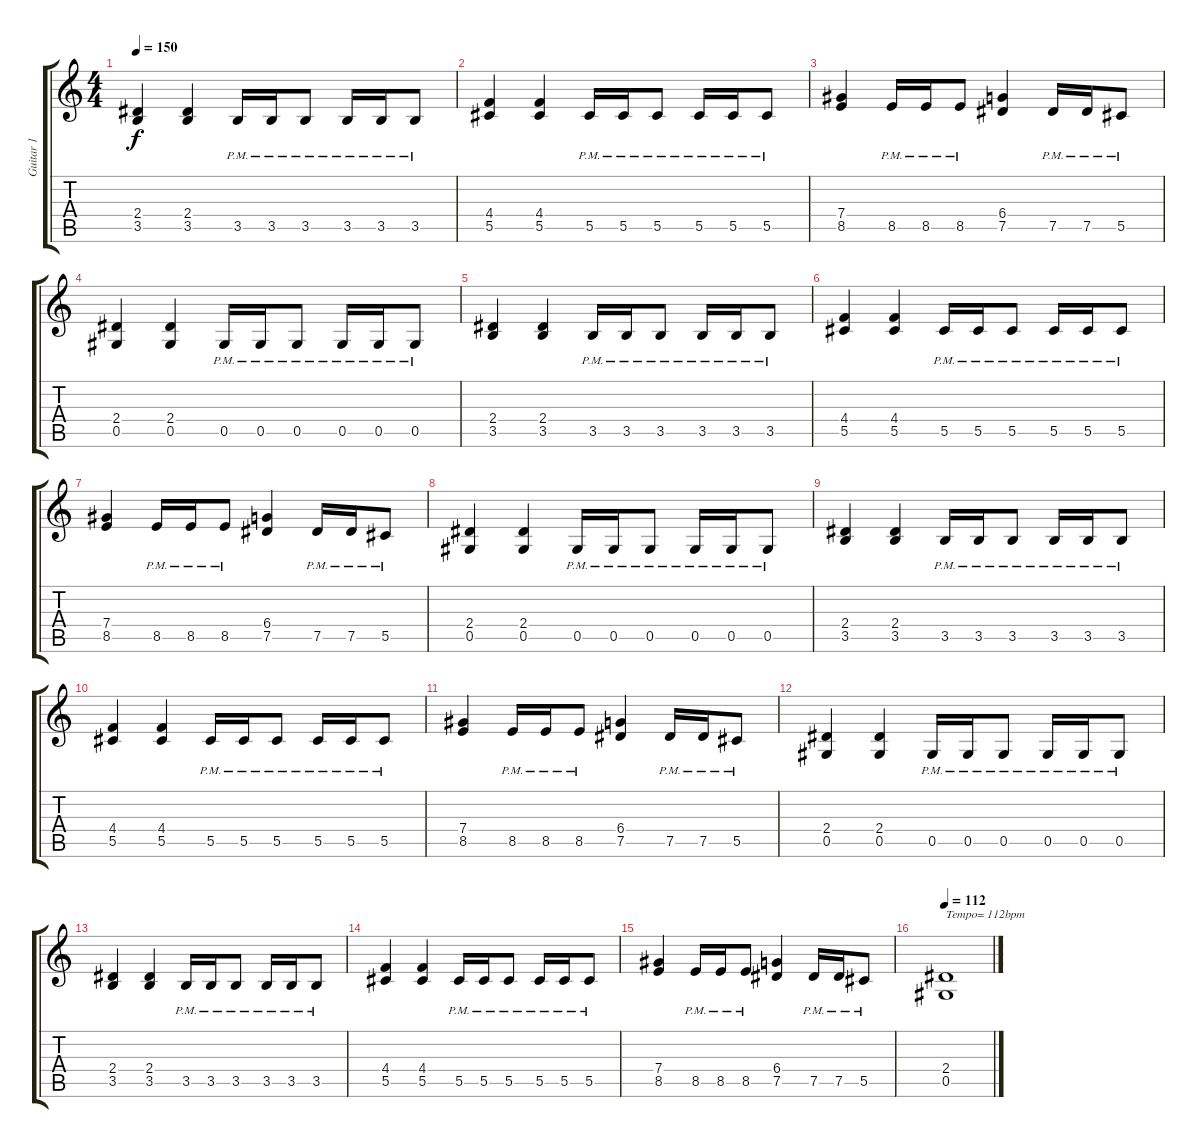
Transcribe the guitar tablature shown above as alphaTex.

\track ("Guitar 1" "Guitar 1") {instrument acousticguitarsteel}
\staff {score tabs}
\tuning (Eb4 Bb3 Gb3 Db3 Ab2 Eb2) {hide}
\ts (4 4)
\tempo 150
\clef g2
\ks c
(2.4 3.5).4{dy f} (2.4 3.5).4 3.5{pm}.16 3.5{pm}.16 3.5{pm}.8 3.5{pm}.16 3.5{pm}.16 3.5{pm}.8 |
(4.4 5.5).4 (4.4 5.5).4 5.5{pm}.16 5.5{pm}.16 5.5{pm}.8 5.5{pm}.16 5.5{pm}.16 5.5{pm}.8 |
(7.4 8.5).4 8.5{pm}.16 8.5{pm}.16 8.5{pm}.8 (6.4 7.5).4 7.5{pm}.16 7.5{pm}.16 5.5{pm}.8 |
(2.4 0.5).4 (2.4 0.5).4 0.5{pm}.16 0.5{pm}.16 0.5{pm}.8 0.5{pm}.16 0.5{pm}.16 0.5{pm}.8 |
(2.4 3.5).4 (2.4 3.5).4 3.5{pm}.16 3.5{pm}.16 3.5{pm}.8 3.5{pm}.16 3.5{pm}.16 3.5{pm}.8 |
(4.4 5.5).4 (4.4 5.5).4 5.5{pm}.16 5.5{pm}.16 5.5{pm}.8 5.5{pm}.16 5.5{pm}.16 5.5{pm}.8 |
(7.4 8.5).4 8.5{pm}.16 8.5{pm}.16 8.5{pm}.8 (6.4 7.5).4 7.5{pm}.16 7.5{pm}.16 5.5{pm}.8 |
(2.4 0.5).4 (2.4 0.5).4 0.5{pm}.16 0.5{pm}.16 0.5{pm}.8 0.5{pm}.16 0.5{pm}.16 0.5{pm}.8 |
(2.4 3.5).4 (2.4 3.5).4 3.5{pm}.16 3.5{pm}.16 3.5{pm}.8 3.5{pm}.16 3.5{pm}.16 3.5{pm}.8 |
(4.4 5.5).4 (4.4 5.5).4 5.5{pm}.16 5.5{pm}.16 5.5{pm}.8 5.5{pm}.16 5.5{pm}.16 5.5{pm}.8 |
(7.4 8.5).4 8.5{pm}.16 8.5{pm}.16 8.5{pm}.8 (6.4 7.5).4 7.5{pm}.16 7.5{pm}.16 5.5{pm}.8 |
(2.4 0.5).4 (2.4 0.5).4 0.5{pm}.16 0.5{pm}.16 0.5{pm}.8 0.5{pm}.16 0.5{pm}.16 0.5{pm}.8 |
(2.4 3.5).4 (2.4 3.5).4 3.5{pm}.16 3.5{pm}.16 3.5{pm}.8 3.5{pm}.16 3.5{pm}.16 3.5{pm}.8 |
(4.4 5.5).4 (4.4 5.5).4 5.5{pm}.16 5.5{pm}.16 5.5{pm}.8 5.5{pm}.16 5.5{pm}.16 5.5{pm}.8 |
(7.4 8.5).4 8.5{pm}.16 8.5{pm}.16 8.5{pm}.8 (6.4 7.5).4 7.5{pm}.16 7.5{pm}.16 5.5{pm}.8 |
\tempo 112
(2.4 0.5).1{txt "Tempo= 112bpm"}
